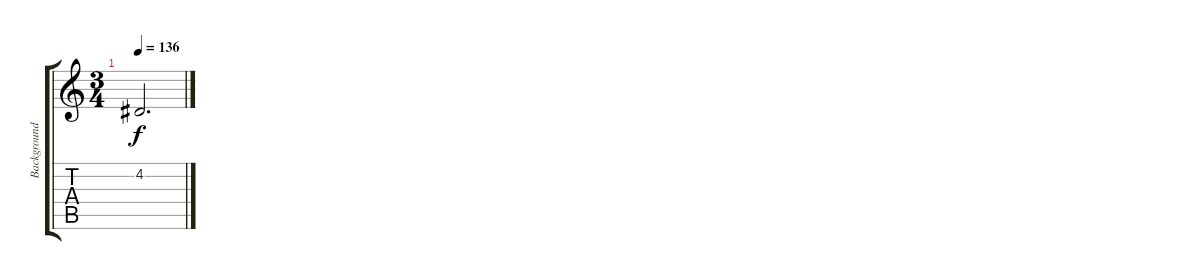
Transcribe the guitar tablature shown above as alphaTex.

\track ("Background Vocals" "Background") {instrument lead6voice}
\staff {score tabs}
\tuning (E4 B3 G3 D3 A2 E2) {hide}
\ts (3 4)
\tempo 136
\clef g2
\ks c
4.2.2{d dy f}
